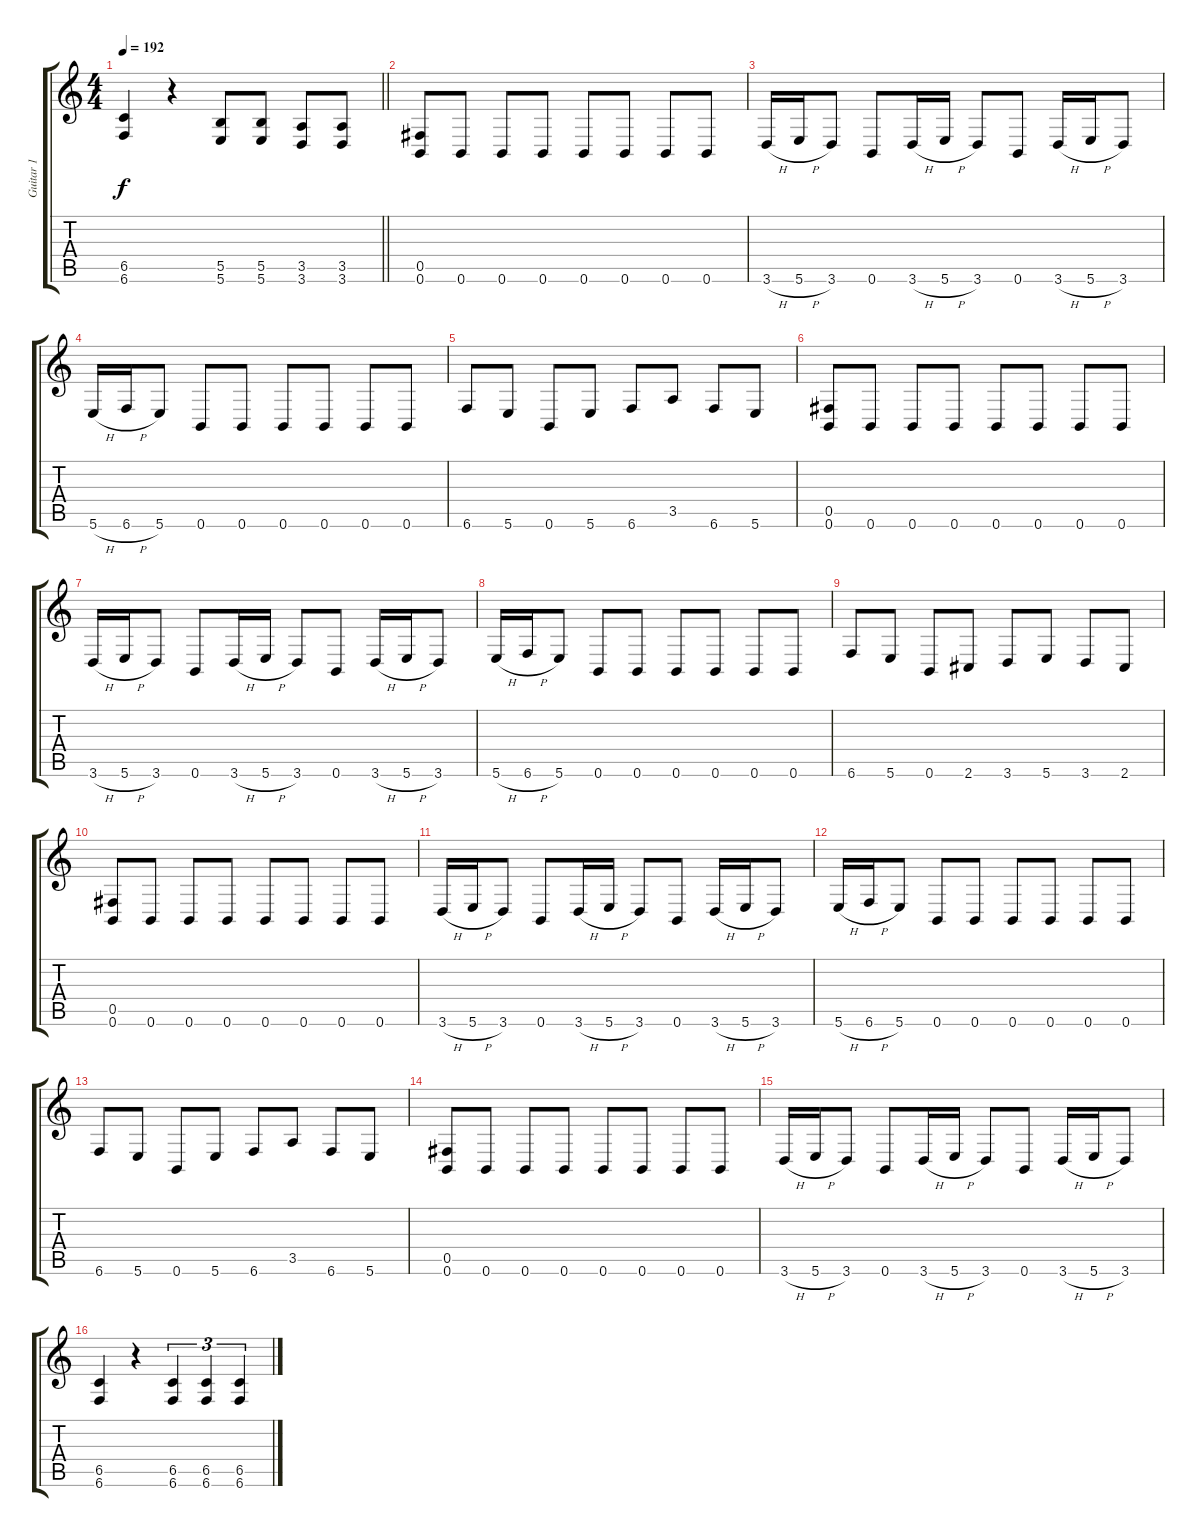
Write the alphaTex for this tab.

\track ("Guitar 1" "Guitar 1") {instrument distortionguitar}
\staff {score tabs}
\tuning (Db4 Ab3 E3 B2 Gb2 B1) {hide}
\ts (4 4)
\tempo 192
\clef g2
\barLineRight lightlight
\ks c
(6.5 6.6).4{dy f} r.4 (5.5 5.6).8 (5.5 5.6).8 (3.5 3.6).8 (3.5 3.6).8 |
\section ("" "")
(0.5 0.6).8 0.6.8 0.6.8 0.6.8 0.6.8 0.6.8 0.6.8 0.6.8 |
3.6{h}.16 5.6{h}.16 3.6.8 0.6.8 3.6{h}.16 5.6{h}.16 3.6.8 0.6.8 3.6{h}.16 5.6{h}.16 3.6.8 |
5.6{h}.16 6.6{h}.16 5.6.8 0.6.8 0.6.8 0.6.8 0.6.8 0.6.8 0.6.8 |
6.6.8 5.6.8 0.6.8 5.6.8 6.6.8 3.5.8 6.6.8 5.6.8 |
(0.5 0.6).8 0.6.8 0.6.8 0.6.8 0.6.8 0.6.8 0.6.8 0.6.8 |
3.6{h}.16 5.6{h}.16 3.6.8 0.6.8 3.6{h}.16 5.6{h}.16 3.6.8 0.6.8 3.6{h}.16 5.6{h}.16 3.6.8 |
5.6{h}.16 6.6{h}.16 5.6.8 0.6.8 0.6.8 0.6.8 0.6.8 0.6.8 0.6.8 |
6.6.8 5.6.8 0.6.8 2.6.8 3.6.8 5.6.8 3.6.8 2.6.8 |
(0.5 0.6).8 0.6.8 0.6.8 0.6.8 0.6.8 0.6.8 0.6.8 0.6.8 |
3.6{h}.16 5.6{h}.16 3.6.8 0.6.8 3.6{h}.16 5.6{h}.16 3.6.8 0.6.8 3.6{h}.16 5.6{h}.16 3.6.8 |
5.6{h}.16 6.6{h}.16 5.6.8 0.6.8 0.6.8 0.6.8 0.6.8 0.6.8 0.6.8 |
6.6.8 5.6.8 0.6.8 5.6.8 6.6.8 3.5.8 6.6.8 5.6.8 |
(0.5 0.6).8 0.6.8 0.6.8 0.6.8 0.6.8 0.6.8 0.6.8 0.6.8 |
3.6{h}.16 5.6{h}.16 3.6.8 0.6.8 3.6{h}.16 5.6{h}.16 3.6.8 0.6.8 3.6{h}.16 5.6{h}.16 3.6.8 |
(6.5 6.6).4 r.4 (6.5 6.6).4{tu (3 2)} (6.5 6.6).4{tu (3 2)} (6.5 6.6).4{tu (3 2)}
